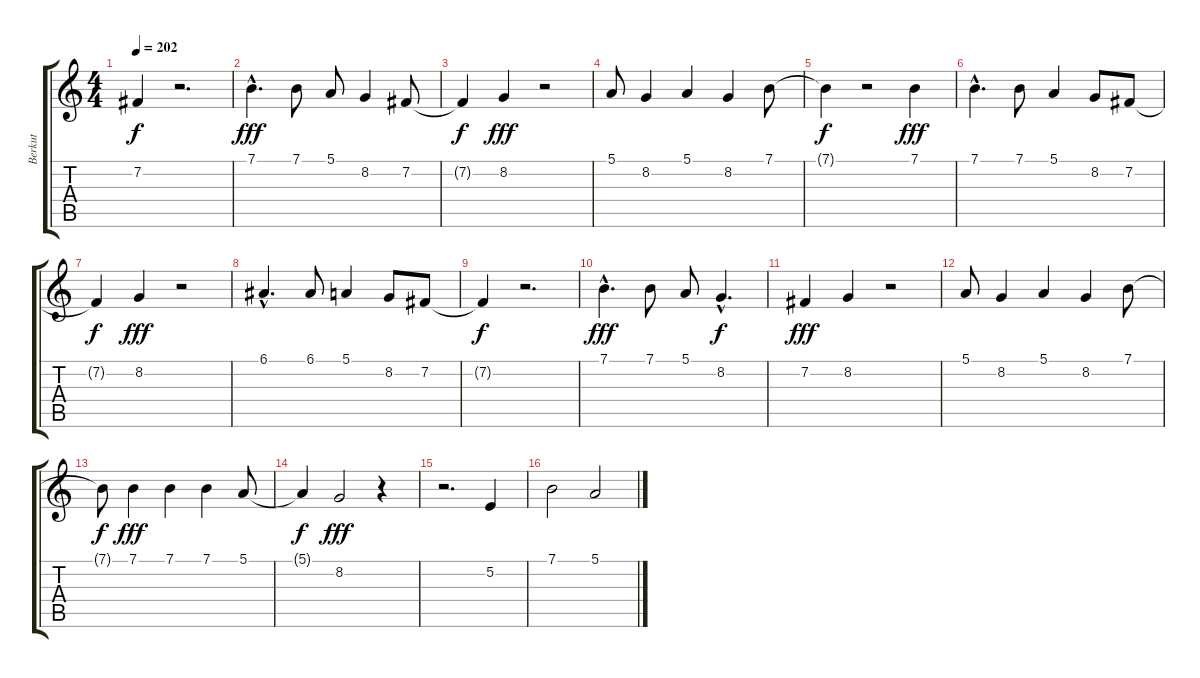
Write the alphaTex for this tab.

\track ("Berkut" "Berkut") {instrument flute}
\staff {score tabs}
\tuning (E4 B3 G3 D3 A2 E2) {hide}
\ts (4 4)
\tempo 202
\clef g2
\ks c
7.2{t}.4{dy f} r.2{d} |
7.1{hac}.4{d dy fff} 7.1.8 5.1.8 8.2.4 7.2.8 |
7.2{t}.4{dy f} 8.2.4{dy fff} r.2 |
5.1.8 8.2.4 5.1.4 8.2.4 7.1.8 |
7.1{t}.4{dy f} r.2 7.1.4{dy fff} |
7.1{hac}.4{d} 7.1.8 5.1.4 8.2.8 7.2.8 |
7.2{t}.4{dy f} 8.2.4{dy fff} r.2 |
6.1{hac}.4{d} 6.1.8 5.1.4 8.2.8 7.2.8 |
7.2{t}.4{dy f} r.2{d} |
7.1{hac}.4{d dy fff} 7.1.8 5.1.8 8.2{hac}.4{d dy f} |
7.2.4{dy fff} 8.2.4 r.2 |
5.1.8 8.2.4 5.1.4 8.2.4 7.1.8 |
7.1{t}.8{dy f} 7.1.4{dy fff} 7.1.4 7.1.4 5.1.8 |
5.1{t}.4{dy f} 8.2.2{dy fff} r.4 |
r.2{d} 5.2.4 |
7.1.2 5.1.2
